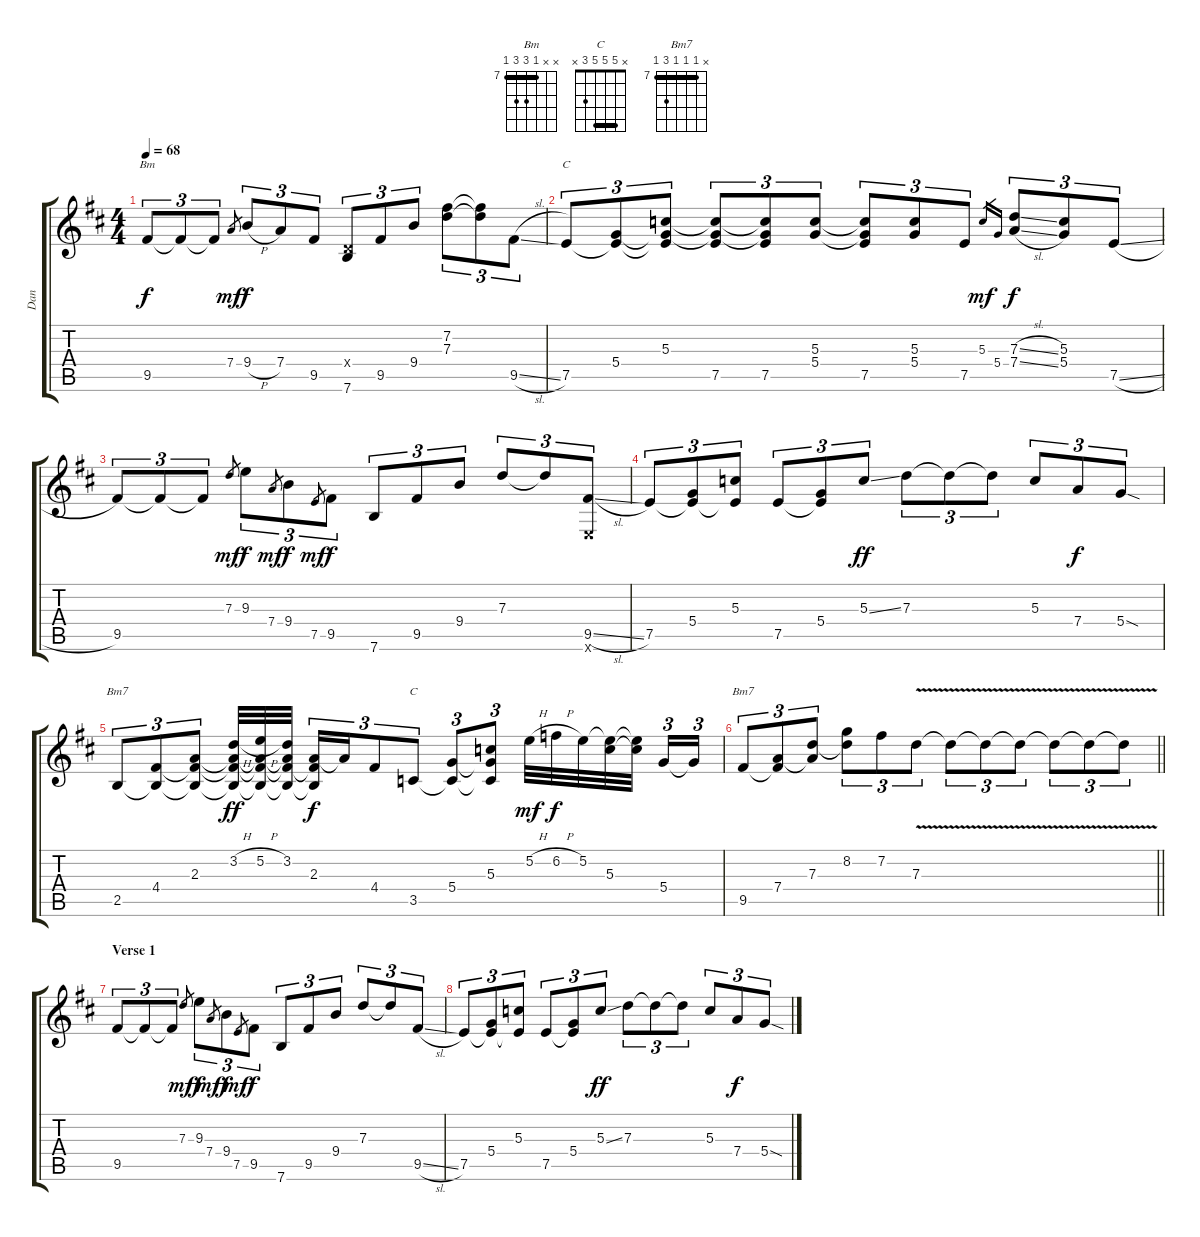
\track ("Dan" "Dan") {instrument distortionguitar}
\staff {score tabs}
\tuning (E4 B3 G3 D3 A2 E2) {hide}
\chord ("Bm" x x 7 9 9 7) {firstfret 7 barre 7}
\chord ("C" x x 5 5 7 8) {firstfret 5 barre 5}
\chord ("Bm7" x 3 2 4 2 x) {barre 2}
\chord ("C" x 5 5 5 3 x) {barre 5}
\chord ("Bm7" x 7 7 7 9 7) {firstfret 7 barre 7}
\ts (4 4)
\tempo 68
\clef g2
\ks d
9.5.8{tu (3 2) ch "Bm" dy f} 9.5{t}.8{tu (3 2)} 9.5{t}.8{tu (3 2)} 7.4.8{gr dy mf} 9.4{h}.8{tu (3 2) dy f} 7.4.8{tu (3 2)} 9.5.8{tu (3 2)} (0.4{x} 7.6).8{tu (3 2)} 9.5.8{tu (3 2)} 9.4.8{tu (3 2)} (7.2 7.3).8{tu (3 2)} (7.2{t} 7.3{t}).8{tu (3 2)} 9.5{sl}.8{tu (3 2)} |
7.5.8{tu (3 2) ch "C"} (5.4 7.5{t}).8{tu (3 2)} (5.3 5.4{t} 7.5{t}).8{tu (3 2)} (5.3{t} 5.4{t} 7.5).8{tu (3 2)} (5.3{t} 5.4{t} 7.5).8{tu (3 2)} (5.3 5.4).8{tu (3 2)} (5.3{t} 5.4{t} 7.5).8{tu (3 2)} (5.3 5.4).8{tu (3 2)} 7.5.8{tu (3 2)} 5.3.16{gr dy mf} 5.4.16{gr} (7.3{sl} 7.4{sl}).8{tu (3 2) dy f} (5.3 5.4).8{tu (3 2)} 7.5{sl}.8{tu (3 2)} |
9.5.8{tu (3 2)} 9.5{t}.8{tu (3 2)} 9.5{t}.8{tu (3 2)} 7.3.8{gr dy mf} 9.3.8{tu (3 2) dy f} 7.4.8{gr dy mf} 9.4.8{tu (3 2) dy f} 7.5.8{gr dy mf} 9.5.8{tu (3 2) dy f} 7.6.8{tu (3 2)} 9.5.8{tu (3 2)} 9.4.8{tu (3 2)} 7.3.8{tu (3 2)} 7.3{t}.8{tu (3 2)} (9.5{sl} 0.6{x}).8{tu (3 2)} |
7.5.8{tu (3 2)} (5.4 7.5{t}).8{tu (3 2)} (5.3 7.5{t}).8{tu (3 2)} 7.5.8{tu (3 2)} (5.4 7.5{t}).8{tu (3 2)} 5.3{ss}.8{tu (3 2) dy ff} 7.3.8{tu (3 2)} 7.3{t}.8{tu (3 2)} 7.3{t}.8{tu (3 2)} 5.3.8{tu (3 2)} 7.4.8{tu (3 2) dy f} 5.4{sod}.8{tu (3 2)} |
2.5.8{tu (3 2) ch "Bm7"} (4.4 2.5{t}).8{tu (3 2)} (2.3 4.4{t} 2.5{t}).8{tu (3 2)} (3.2{h} 2.3{t} 4.4{t} 2.5{t}).32{dy ff} (5.2{h} 2.3{t} 4.4{t} 2.5{t}).32 (3.2 2.3{t} 4.4{t} 2.5{t}).32{beam splitsecondary} (2.3 4.4{t} 2.5{t}).16{tu (3 2) dy f} 2.3{t}.16{tu (3 2)} 4.4.8{tu (3 2)} 3.5.8{tu (3 2) ch "C"} (5.4 3.5{t}).8{tu (3 2)} (5.3 5.4{t} 3.5{t}).8{tu (3 2)} 5.2{h}.32{dy mf} 6.2{h}.32{dy f} 5.2.32 (5.2{t} 5.3).32 (5.2{t} 5.3{t}).32{beam splitsecondary} 5.4.16{tu (3 2)} 5.4{t}.16{tu (3 2)} |
\barLineRight lightlight
9.5.8{tu (3 2) ch "Bm7"} (7.4 9.5{t}).8{tu (3 2)} (7.3 7.4{t}).8{tu (3 2)} (8.2 7.3{t}).8{tu (3 2)} 7.2.8{tu (3 2)} 7.3{v}.8{tu (3 2)} 7.3{v t}.8{tu (3 2)} 7.3{v t}.8{tu (3 2)} 7.3{v t}.8{tu (3 2)} 7.3{v t}.8{tu (3 2)} 7.3{v t}.8{tu (3 2)} 7.3{v t}.8{tu (3 2)} |
\section ("" "Verse 1")
9.5.8{tu (3 2)} 9.5{t}.8{tu (3 2)} 9.5{t}.8{tu (3 2)} 7.3.8{gr dy mf} 9.3.8{tu (3 2) dy f} 7.4.8{gr dy mf} 9.4.8{tu (3 2) dy f} 7.5.8{gr dy mf} 9.5.8{tu (3 2) dy f} 7.6.8{tu (3 2)} 9.5.8{tu (3 2)} 9.4.8{tu (3 2)} 7.3.8{tu (3 2)} 7.3{t}.8{tu (3 2)} 9.5{sl}.8{tu (3 2)} |
7.5.8{tu (3 2)} (5.4 7.5{t}).8{tu (3 2)} (5.3 7.5{t}).8{tu (3 2)} 7.5.8{tu (3 2)} (5.4 7.5{t}).8{tu (3 2)} 5.3{ss}.8{tu (3 2) dy ff} 7.3.8{tu (3 2)} 7.3{t}.8{tu (3 2)} 7.3{t}.8{tu (3 2)} 5.3.8{tu (3 2)} 7.4.8{tu (3 2) dy f} 5.4{sod}.8{tu (3 2)}
